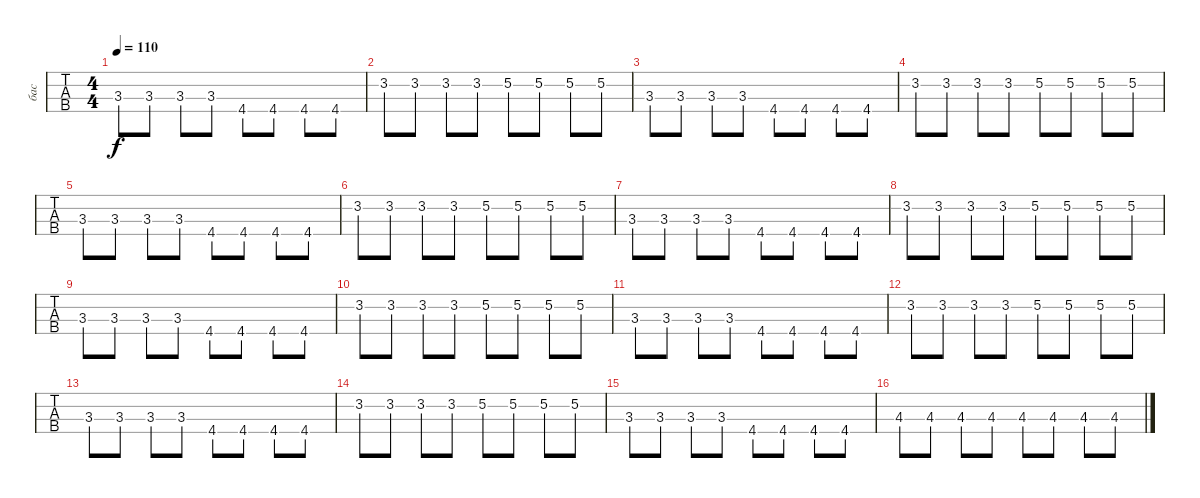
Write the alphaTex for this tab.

\track ("бас" "бас") {instrument electricbassfinger}
\staff {tabs}
\tuning (G2 D2 A1 E1) {hide}
\ts (4 4)
\tempo 110
\clef f4
\ks c
3.3.8{dy f} 3.3.8 3.3.8 3.3.8 4.4.8 4.4.8 4.4.8 4.4.8 |
3.2.8 3.2.8 3.2.8 3.2.8 5.2.8 5.2.8 5.2.8 5.2.8 |
3.3.8 3.3.8 3.3.8 3.3.8 4.4.8 4.4.8 4.4.8 4.4.8 |
3.2.8 3.2.8 3.2.8 3.2.8 5.2.8 5.2.8 5.2.8 5.2.8 |
3.3.8 3.3.8 3.3.8 3.3.8 4.4.8 4.4.8 4.4.8 4.4.8 |
3.2.8 3.2.8 3.2.8 3.2.8 5.2.8 5.2.8 5.2.8 5.2.8 |
3.3.8 3.3.8 3.3.8 3.3.8 4.4.8 4.4.8 4.4.8 4.4.8 |
3.2.8 3.2.8 3.2.8 3.2.8 5.2.8 5.2.8 5.2.8 5.2.8 |
3.3.8 3.3.8 3.3.8 3.3.8 4.4.8 4.4.8 4.4.8 4.4.8 |
3.2.8 3.2.8 3.2.8 3.2.8 5.2.8 5.2.8 5.2.8 5.2.8 |
3.3.8 3.3.8 3.3.8 3.3.8 4.4.8 4.4.8 4.4.8 4.4.8 |
3.2.8 3.2.8 3.2.8 3.2.8 5.2.8 5.2.8 5.2.8 5.2.8 |
3.3.8 3.3.8 3.3.8 3.3.8 4.4.8 4.4.8 4.4.8 4.4.8 |
3.2.8 3.2.8 3.2.8 3.2.8 5.2.8 5.2.8 5.2.8 5.2.8 |
3.3.8 3.3.8 3.3.8 3.3.8 4.4.8 4.4.8 4.4.8 4.4.8 |
4.3.8 4.3.8 4.3.8 4.3.8 4.3.8 4.3.8 4.3.8 4.3.8
